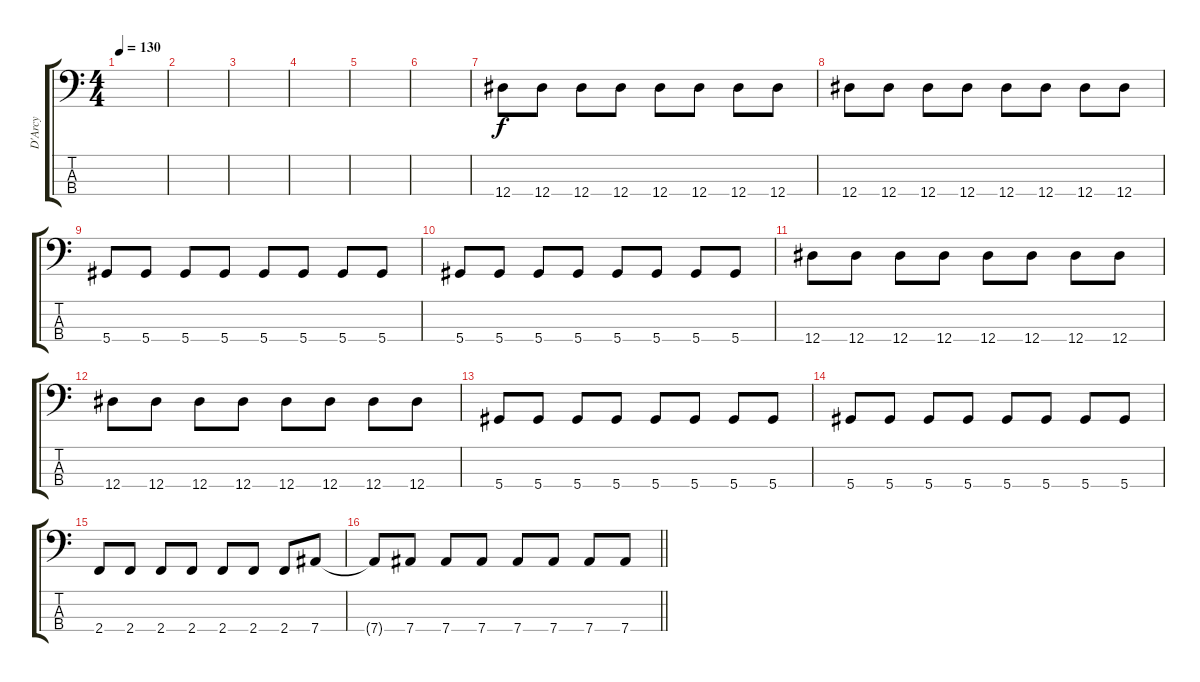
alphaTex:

\track ("D'Arcy" "D'Arcy") {instrument electricbasspick}
\staff {score tabs}
\tuning (Gb2 Db2 Ab1 Eb1) {hide}
\ts (4 4)
\tempo 130
\clef f4
\ks c
|
|
|
|
|
|
12.4.8 12.4.8 12.4.8 12.4.8 12.4.8 12.4.8 12.4.8 12.4.8 |
12.4.8 12.4.8 12.4.8 12.4.8 12.4.8 12.4.8 12.4.8 12.4.8 |
5.4.8 5.4.8 5.4.8 5.4.8 5.4.8 5.4.8 5.4.8 5.4.8 |
5.4.8 5.4.8 5.4.8 5.4.8 5.4.8 5.4.8 5.4.8 5.4.8 |
12.4.8 12.4.8 12.4.8 12.4.8 12.4.8 12.4.8 12.4.8 12.4.8 |
12.4.8 12.4.8 12.4.8 12.4.8 12.4.8 12.4.8 12.4.8 12.4.8 |
5.4.8 5.4.8 5.4.8 5.4.8 5.4.8 5.4.8 5.4.8 5.4.8 |
5.4.8 5.4.8 5.4.8 5.4.8 5.4.8 5.4.8 5.4.8 5.4.8 |
2.4.8 2.4.8 2.4.8 2.4.8 2.4.8 2.4.8 2.4.8 7.4.8 |
\barLineRight lightlight
7.4{t}.8 7.4.8 7.4.8 7.4.8 7.4.8 7.4.8 7.4.8 7.4.8
